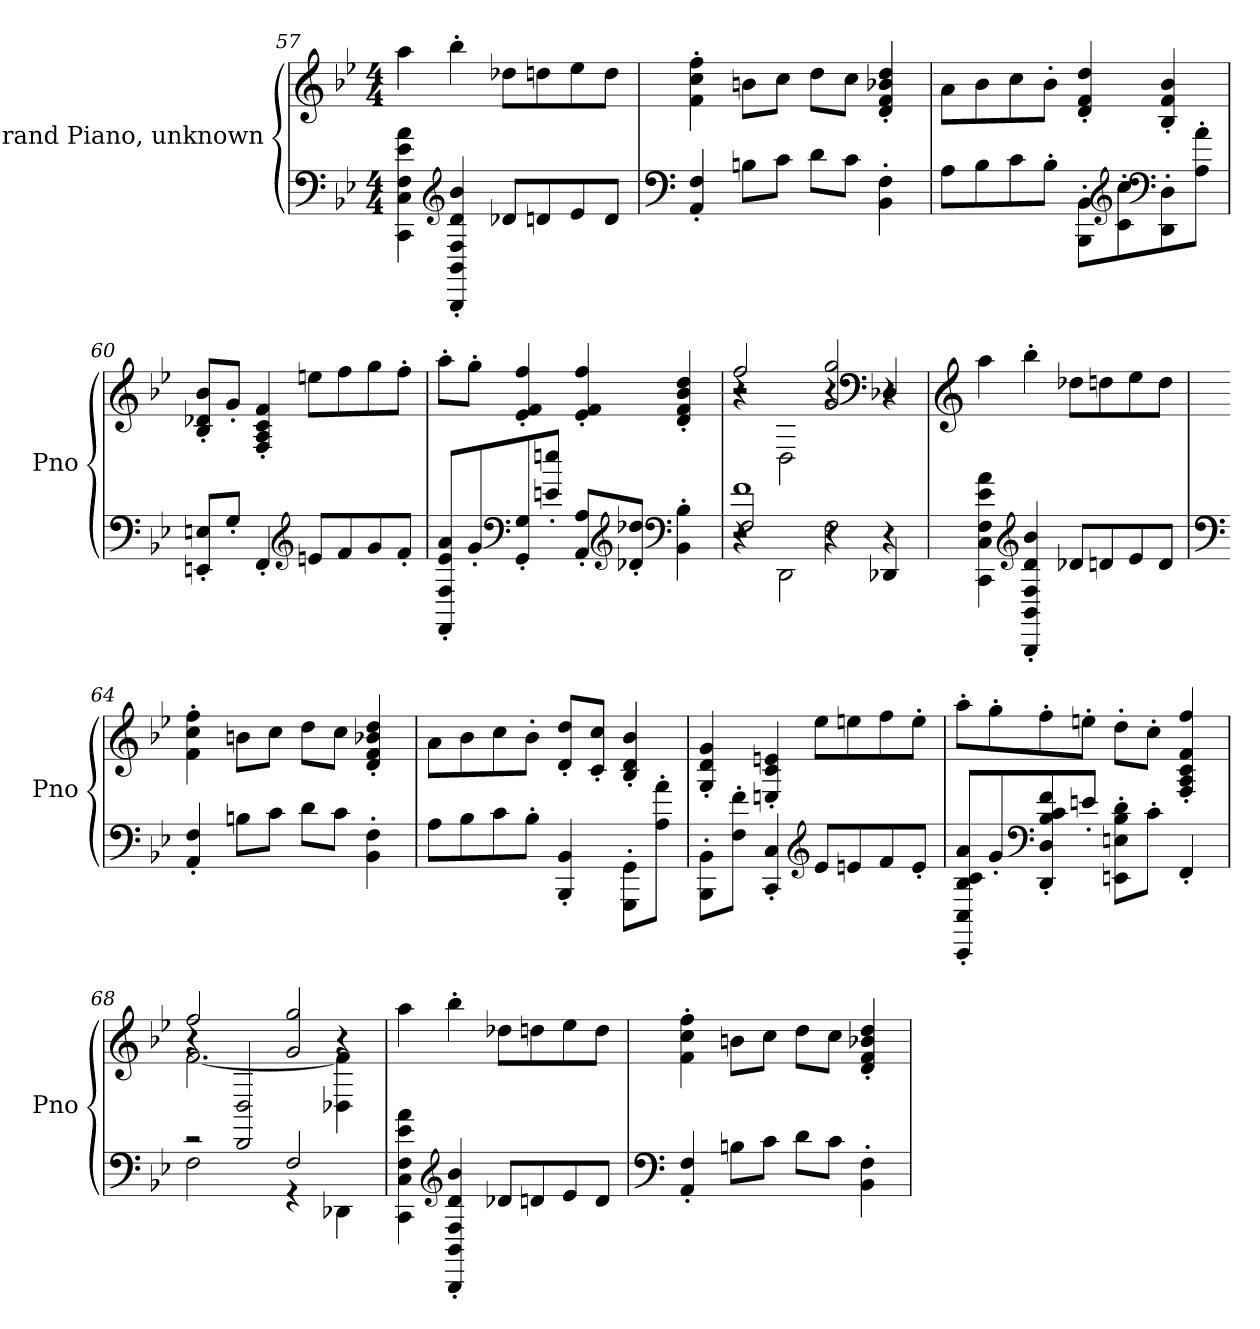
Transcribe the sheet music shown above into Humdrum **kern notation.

**kern	**kern
*part1	*part1
*staff2	*staff1
*I"Grand Piano, unknown	*
*I'Pno	*
*clefF4	*clefG2
*k[b-e-]	*k[b-e-]
*M4/4	*M4/4
=57	=57
4CC\ 4C\ 4F\ 4e-\ 4a\	4aa\
*clefG2	*
4BBB-/' 4BB-/' 4F/' 4d/' 4b-/'	4bb-'\
8d-X/L	8dd-X\L
8dn/	8ddn\
8e-/	8ee-\
8d/J	8dd\J
=58	=58
*clefF4	*
4AA/' 4F/'	4f\' 4cc\' 4ff\'
8Bn\L	8bn\L
8c\J	8cc\J
8d\L	8dd\L
8c\J	8cc\J
4BB-\' 4F\'	4d/' 4f/' 4b-X/' 4dd/'
=59	=59
8A\L	8a\L
8B-\	8b-\
8c\	8cc\
8B-'\J	8b-'\J
8BBB-\' 8BB-\'L	4d/' 4f/' 4dd/'
*clefG2	*
8c\' 8cc\'	.
*clefF4	*
8DD\' 8D\'	4B-/' 4f/' 4b-/'
8A\' 8a\'J	.
!!LO:LB:g=z
=60	=60
8EEn/' 8En/'L	8B-/' 8d-X/' 8b-/'L
8G'/J	8g'/J
4FF'/	4F/' 4A/' 4c/' 4f/'
*clefG2	*
8en/L	8een\L
8f/	8ff\
8g/	8gg\
8f'/J	8ff'\J
=61	=61
8FF/' 8F/' 8e-/' 8a/'L	8aa'\L
8g'/	8gg'\J
*clefF4	*
8GG/' 8G/'	4e-/' 4f/' 4ff/'
8en/' 8een/'J	.
8AA/' 8A/'L	4e-/' 4f/' 4ff/'
*clefG2	*
8d-X/' 8dd-X/'J	.
*clefF4	*
4BB-\' 4B-\'	4d/' 4f/' 4b-/' 4dd/'
=62	=62
*^	*^
*	*^	*	*^
*	*	*^	*	*	*
1f	2r	2F/	4r	2ff/	4r	2r
.	.	.	2DD\	.	2D\	.
.	2F\	4r	.	2g/ 2gg/	.	4r
*	*	*	*	*clefF4	*	*
.	.	4DD-X/	4r	.	4r	4D-X/
*v	*v	*v	*v	*	*	*
*	*v	*v	*v
=63	=63
*	*clefG2
4CC\ 4C\ 4F\ 4e-\ 4a\	4aa\
*clefG2	*
4BBB-/' 4BB-/' 4F/' 4d/' 4b-/'	4bb-'\
8d-X/L	8dd-X\L
8dn/	8ddn\
8e-/	8ee-\
8d/J	8dd\J
!!LO:LB:g=z
=64	=64
*clefF4	*
4AA/' 4F/'	4f\' 4cc\' 4ff\'
8Bn\L	8bn\L
8c\J	8cc\J
8d\L	8dd\L
8c\J	8cc\J
4BB-\' 4F\'	4d/' 4f/' 4b-X/' 4dd/'
=65	=65
8A\L	8a\L
8B-\	8b-\
8c\	8cc\
8B-'\J	8b-'\J
4BBB-/' 4BB-/'	8d/' 8dd/'L
.	8c/' 8cc/'J
8GGG\' 8GG\'L	4B-/' 4d/' 4b-/'
8A\' 8a\'J	.
=66	=66
8BBB-\' 8BB-\'L	4G/' 4d/' 4g/'
8F\' 8f\'J	.
4CC/' 4C/'	4En/' 4c/' 4en/'
*clefG2	*
8e-/L	8ee-\L
8en/	8een\
8f/	8ff\
8e'/J	8ee'\J
=67	=67
8CC/' 8C/' 8B-/' 8c/' 8a/'L	8aa'\L
8g'/	8gg'\
*clefF4	*
8DD/' 8D/' 8B-/' 8c/' 8f/'	8ff'\
8en'/J	8een'\J
8EEn\' 8En\' 8B-\' 8d\'L	8dd'\L
8c'\J	8cc'\J
4FF'/	4F/' 4A/' 4c/' 4f/' 4ff/'
!!LO:PB:g=z
=68	=68
*^	*^
*	*	*	*^
2r	2F\	2ff/	[2.f\	4r
.	.	.	.	2DD/ 2D/
2F/	4r	2g/ 2gg/	.	.
.	4DD-X\	.	4D-X\ 4f\]	4r
*v	*v	*	*	*
*	*v	*v	*v
=69	=69
4CC\ 4C\ 4F\ 4e-\ 4a\	4aa\
*clefG2	*
4BBB-/' 4BB-/' 4F/' 4d/' 4b-/'	4bb-'\
8d-X/L	8dd-X\L
8dn/	8ddn\
8e-/	8ee-\
8d/J	8dd\J
=70	=70
*clefF4	*
4AA/' 4F/'	4f\' 4cc\' 4ff\'
8Bn\L	8bn\L
8c\J	8cc\J
8d\L	8dd\L
8c\J	8cc\J
4BB-\' 4F\'	4d/' 4f/' 4b-X/' 4dd/'
=	=
*-	*-
